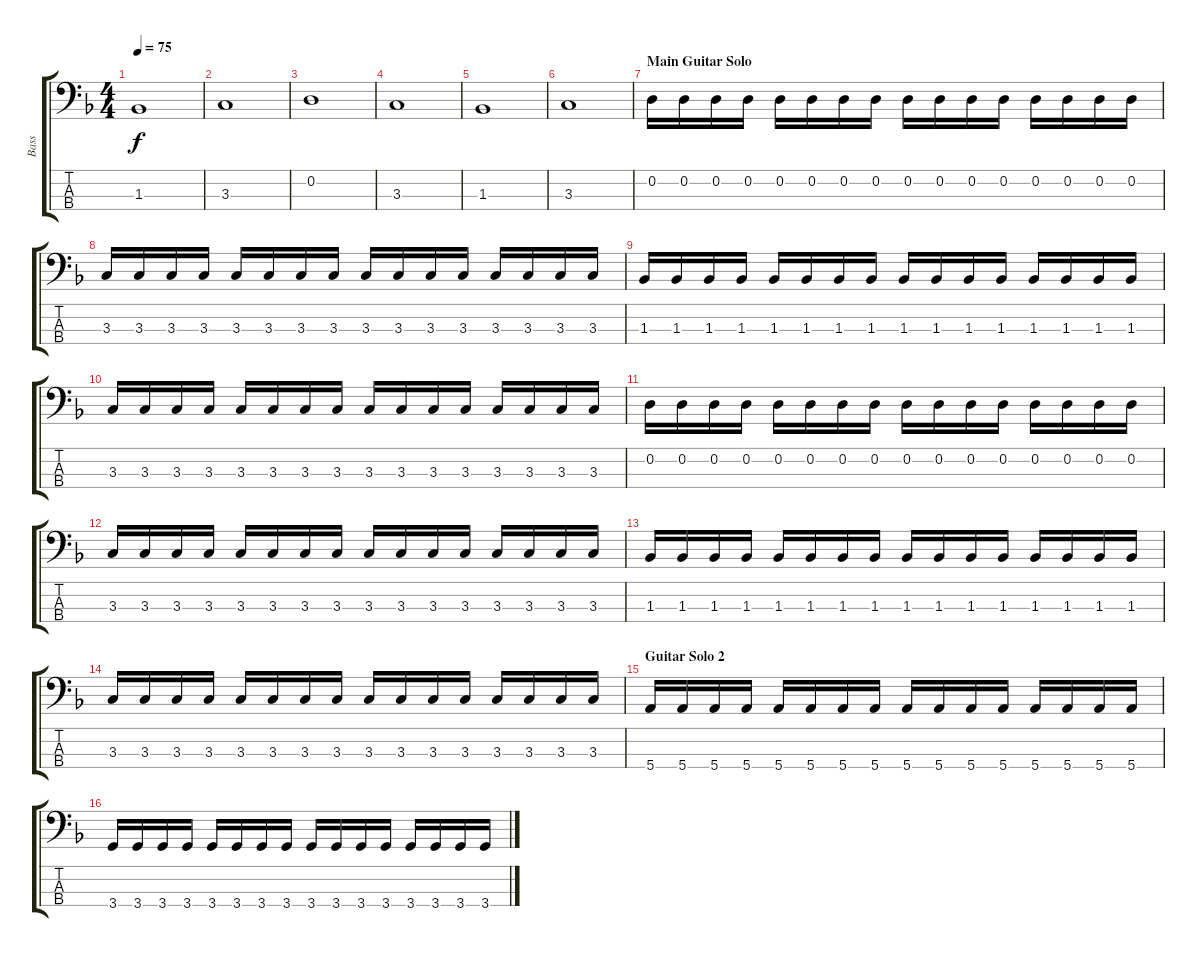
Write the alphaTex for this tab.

\track ("Bass" "Bass") {instrument electricbasspick}
\staff {score tabs}
\tuning (G2 D2 A1 E1) {hide}
\ts (4 4)
\tempo 75
\clef f4
\ks dminor
1.3.1{dy f} |
3.3.1 |
0.2.1 |
3.3.1 |
1.3.1 |
3.3.1 |
\section ("" "Main Guitar Solo")
0.2.16 0.2.16 0.2.16 0.2.16 0.2.16 0.2.16 0.2.16 0.2.16 0.2.16 0.2.16 0.2.16 0.2.16 0.2.16 0.2.16 0.2.16 0.2.16 |
3.3.16 3.3.16 3.3.16 3.3.16 3.3.16 3.3.16 3.3.16 3.3.16 3.3.16 3.3.16 3.3.16 3.3.16 3.3.16 3.3.16 3.3.16 3.3.16 |
1.3.16 1.3.16 1.3.16 1.3.16 1.3.16 1.3.16 1.3.16 1.3.16 1.3.16 1.3.16 1.3.16 1.3.16 1.3.16 1.3.16 1.3.16 1.3.16 |
3.3.16 3.3.16 3.3.16 3.3.16 3.3.16 3.3.16 3.3.16 3.3.16 3.3.16 3.3.16 3.3.16 3.3.16 3.3.16 3.3.16 3.3.16 3.3.16 |
0.2.16 0.2.16 0.2.16 0.2.16 0.2.16 0.2.16 0.2.16 0.2.16 0.2.16 0.2.16 0.2.16 0.2.16 0.2.16 0.2.16 0.2.16 0.2.16 |
3.3.16 3.3.16 3.3.16 3.3.16 3.3.16 3.3.16 3.3.16 3.3.16 3.3.16 3.3.16 3.3.16 3.3.16 3.3.16 3.3.16 3.3.16 3.3.16 |
1.3.16 1.3.16 1.3.16 1.3.16 1.3.16 1.3.16 1.3.16 1.3.16 1.3.16 1.3.16 1.3.16 1.3.16 1.3.16 1.3.16 1.3.16 1.3.16 |
3.3.16 3.3.16 3.3.16 3.3.16 3.3.16 3.3.16 3.3.16 3.3.16 3.3.16 3.3.16 3.3.16 3.3.16 3.3.16 3.3.16 3.3.16 3.3.16 |
\section ("" "Guitar Solo 2")
5.4.16 5.4.16 5.4.16 5.4.16 5.4.16 5.4.16 5.4.16 5.4.16 5.4.16 5.4.16 5.4.16 5.4.16 5.4.16 5.4.16 5.4.16 5.4.16 |
3.4.16 3.4.16 3.4.16 3.4.16 3.4.16 3.4.16 3.4.16 3.4.16 3.4.16 3.4.16 3.4.16 3.4.16 3.4.16 3.4.16 3.4.16 3.4.16
